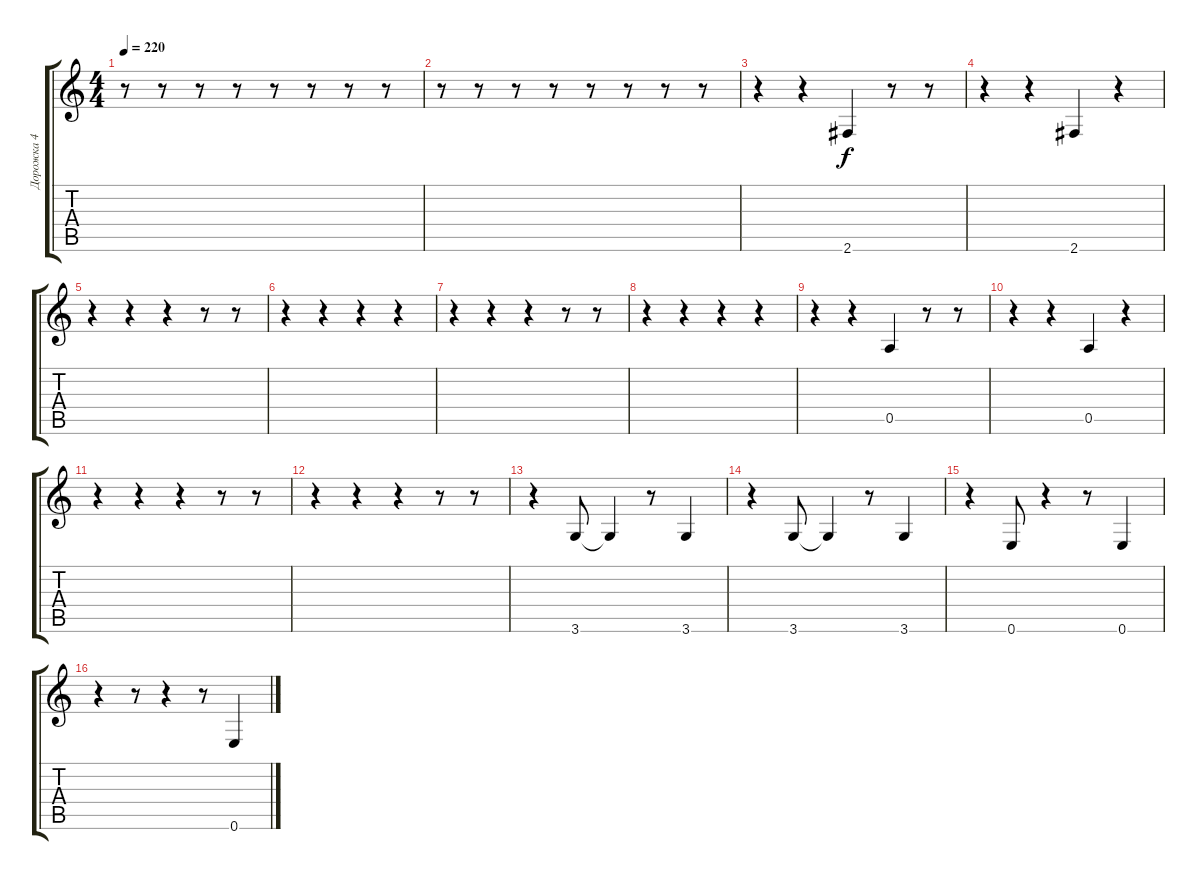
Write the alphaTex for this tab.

\track ("Дорожка 4" "Дорожка 4") {instrument electricbasspick}
\staff {score tabs}
\tuning (E4 B3 G3 D3 A2 E2) {hide}
\ts (4 4)
\tempo 220
\clef g2
\ks c
r.8{dy f} r.8 r.8 r.8 r.8 r.8 r.8 r.8 |
r.8 r.8 r.8 r.8 r.8 r.8 r.8 r.8 |
r.4 r.4 2.6.4 r.8 r.8 |
r.4 r.4 2.6.4 r.4 |
r.4 r.4 r.4 r.8 r.8 |
r.4 r.4 r.4 r.4 |
r.4 r.4 r.4 r.8 r.8 |
r.4 r.4 r.4 r.4 |
r.4 r.4 0.5.4 r.8 r.8 |
r.4 r.4 0.5.4 r.4 |
r.4 r.4 r.4 r.8 r.8 |
r.4 r.4 r.4 r.8 r.8 |
r.4 3.6.8 3.6{t}.4 r.8 3.6.4 |
r.4 3.6.8 3.6{t}.4 r.8 3.6.4 |
r.4 0.6.8 r.4 r.8 0.6.4 |
r.4 r.8 r.4 r.8 0.6.4
